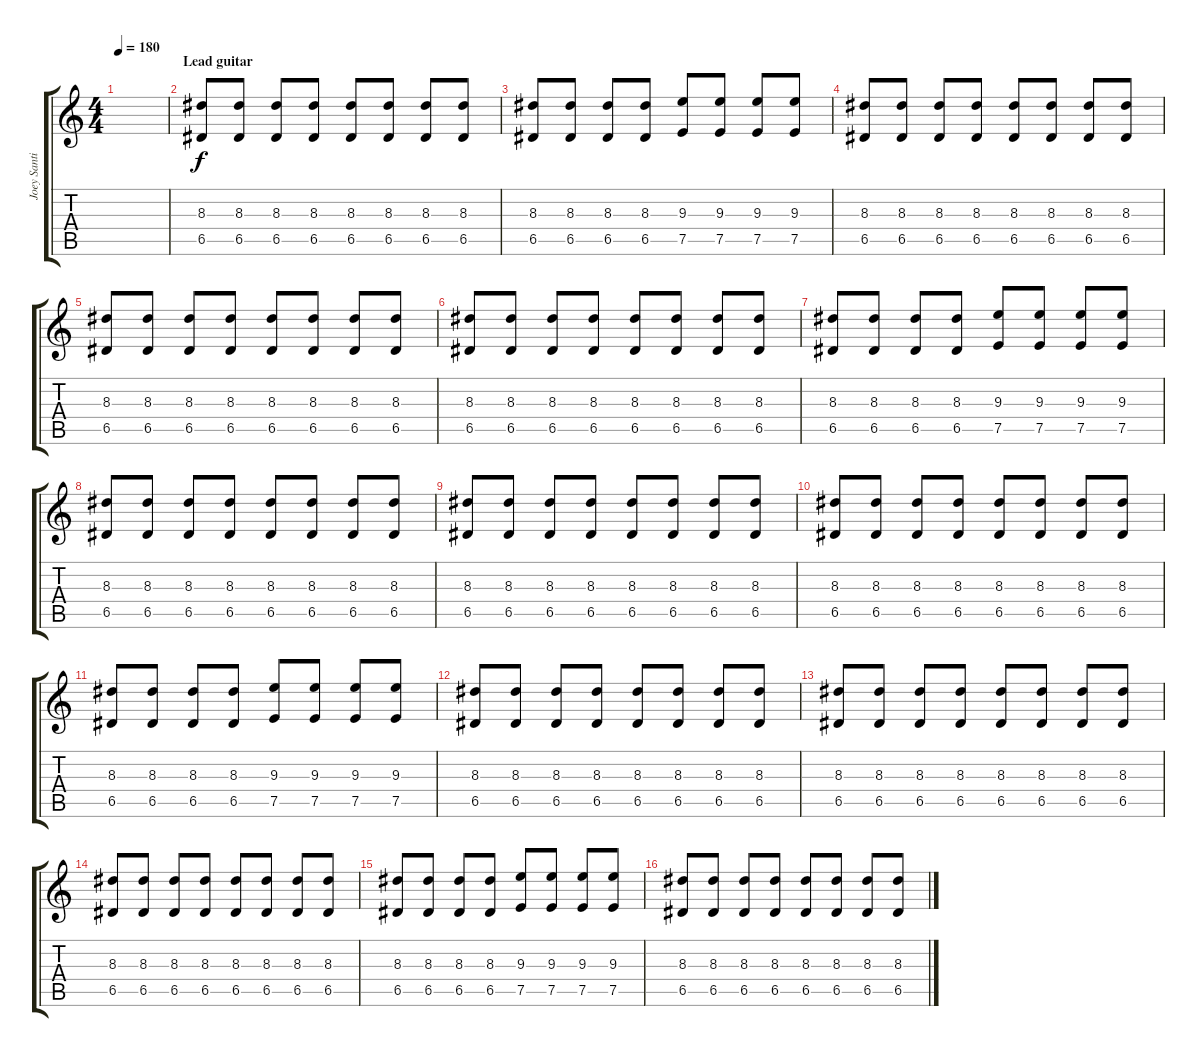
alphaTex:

\track ("Joey Santiago" "Joey Santi") {instrument overdrivenguitar}
\staff {score tabs}
\tuning (E4 B3 G3 D3 A2 E2) {hide}
\ts (4 4)
\tempo 180
\clef g2
\ks c
|
\section ("" "Lead guitar")
(8.3 6.5).8 (8.3 6.5).8 (8.3 6.5).8 (8.3 6.5).8 (8.3 6.5).8 (8.3 6.5).8 (8.3 6.5).8 (8.3 6.5).8 |
(8.3 6.5).8 (8.3 6.5).8 (8.3 6.5).8 (8.3 6.5).8 (9.3 7.5).8 (9.3 7.5).8 (9.3 7.5).8 (9.3 7.5).8 |
(8.3 6.5).8 (8.3 6.5).8 (8.3 6.5).8 (8.3 6.5).8 (8.3 6.5).8 (8.3 6.5).8 (8.3 6.5).8 (8.3 6.5).8 |
(8.3 6.5).8 (8.3 6.5).8 (8.3 6.5).8 (8.3 6.5).8 (8.3 6.5).8 (8.3 6.5).8 (8.3 6.5).8 (8.3 6.5).8 |
(8.3 6.5).8 (8.3 6.5).8 (8.3 6.5).8 (8.3 6.5).8 (8.3 6.5).8 (8.3 6.5).8 (8.3 6.5).8 (8.3 6.5).8 |
(8.3 6.5).8 (8.3 6.5).8 (8.3 6.5).8 (8.3 6.5).8 (9.3 7.5).8 (9.3 7.5).8 (9.3 7.5).8 (9.3 7.5).8 |
(8.3 6.5).8 (8.3 6.5).8 (8.3 6.5).8 (8.3 6.5).8 (8.3 6.5).8 (8.3 6.5).8 (8.3 6.5).8 (8.3 6.5).8 |
(8.3 6.5).8 (8.3 6.5).8 (8.3 6.5).8 (8.3 6.5).8 (8.3 6.5).8 (8.3 6.5).8 (8.3 6.5).8 (8.3 6.5).8 |
(8.3 6.5).8 (8.3 6.5).8 (8.3 6.5).8 (8.3 6.5).8 (8.3 6.5).8 (8.3 6.5).8 (8.3 6.5).8 (8.3 6.5).8 |
(8.3 6.5).8 (8.3 6.5).8 (8.3 6.5).8 (8.3 6.5).8 (9.3 7.5).8 (9.3 7.5).8 (9.3 7.5).8 (9.3 7.5).8 |
(8.3 6.5).8 (8.3 6.5).8 (8.3 6.5).8 (8.3 6.5).8 (8.3 6.5).8 (8.3 6.5).8 (8.3 6.5).8 (8.3 6.5).8 |
(8.3 6.5).8 (8.3 6.5).8 (8.3 6.5).8 (8.3 6.5).8 (8.3 6.5).8 (8.3 6.5).8 (8.3 6.5).8 (8.3 6.5).8 |
(8.3 6.5).8 (8.3 6.5).8 (8.3 6.5).8 (8.3 6.5).8 (8.3 6.5).8 (8.3 6.5).8 (8.3 6.5).8 (8.3 6.5).8 |
(8.3 6.5).8 (8.3 6.5).8 (8.3 6.5).8 (8.3 6.5).8 (9.3 7.5).8 (9.3 7.5).8 (9.3 7.5).8 (9.3 7.5).8 |
(8.3 6.5).8 (8.3 6.5).8 (8.3 6.5).8 (8.3 6.5).8 (8.3 6.5).8 (8.3 6.5).8 (8.3 6.5).8 (8.3 6.5).8
